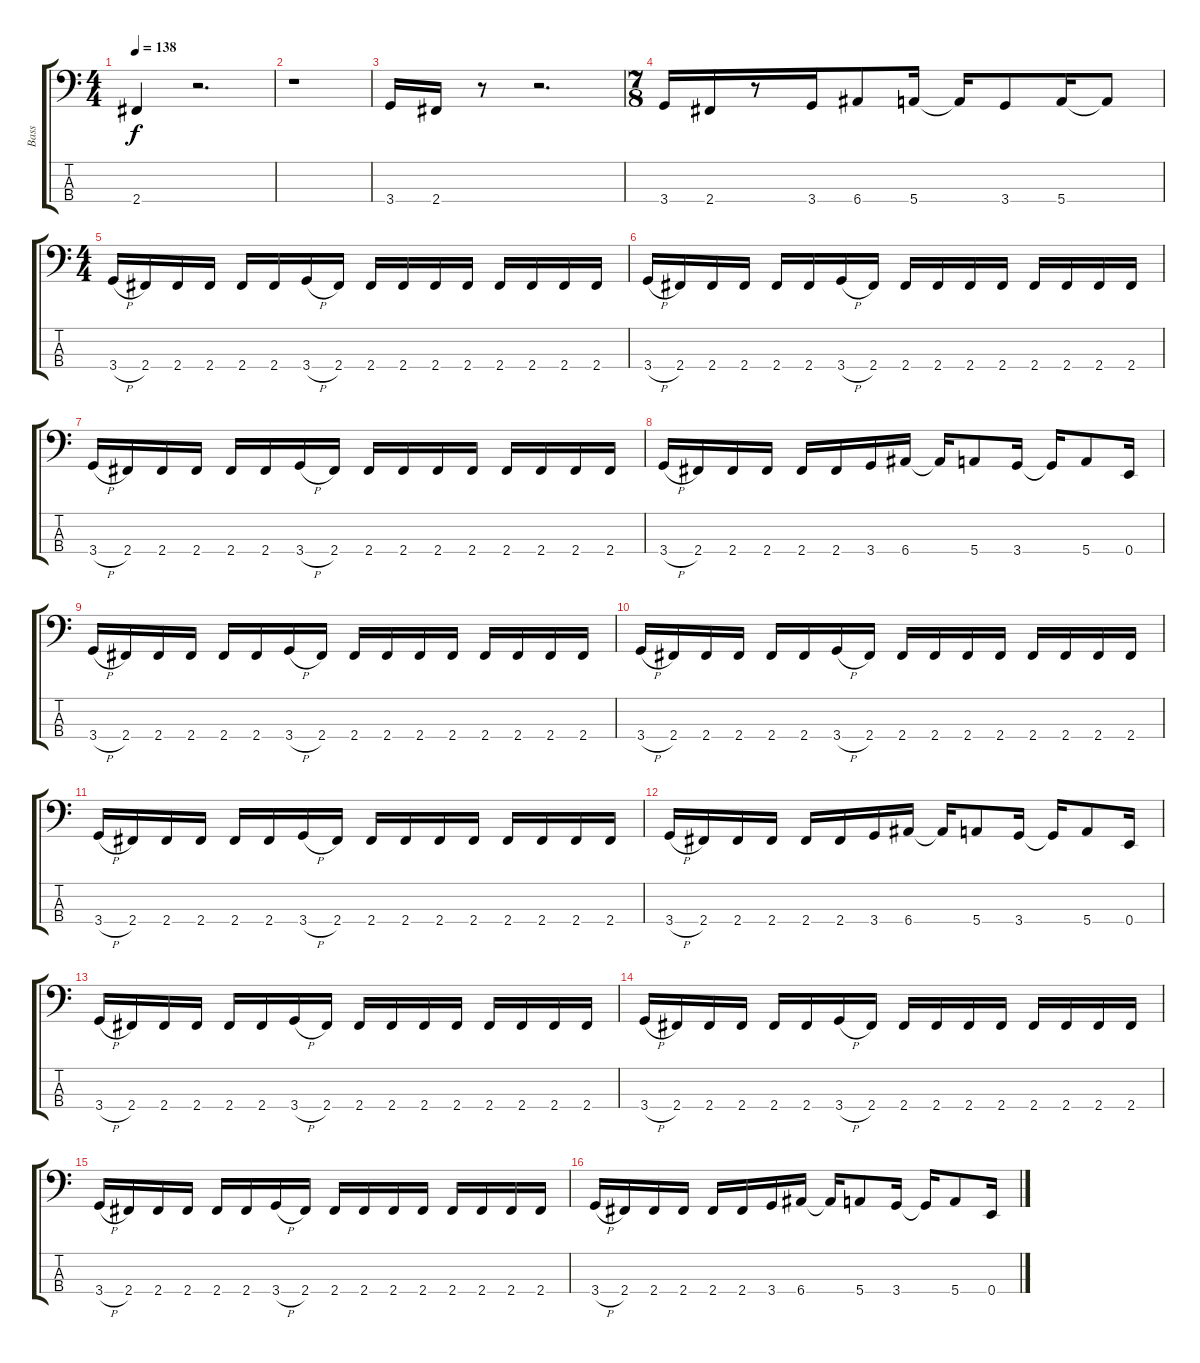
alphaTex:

\track ("Bass" "Bass") {instrument electricbassfinger}
\staff {score tabs}
\tuning (G2 D2 A1 E1) {hide}
\ts (4 4)
\tempo 138
\clef f4
\ks c
2.4.4{dy f} r.2{d} |
r.1 |
3.4.16 2.4.16 r.8 r.2{d} |
\ts (7 8)
3.4.16 2.4.16 r.8 3.4.16 6.4.8 5.4.16 5.4{t}.16 3.4.8 5.4.16 5.4{t}.8 |
\ts (4 4)
3.4{h}.16 2.4.16 2.4.16 2.4.16 2.4.16 2.4.16 3.4{h}.16 2.4.16 2.4.16 2.4.16 2.4.16 2.4.16 2.4.16 2.4.16 2.4.16 2.4.16 |
3.4{h}.16 2.4.16 2.4.16 2.4.16 2.4.16 2.4.16 3.4{h}.16 2.4.16 2.4.16 2.4.16 2.4.16 2.4.16 2.4.16 2.4.16 2.4.16 2.4.16 |
3.4{h}.16 2.4.16 2.4.16 2.4.16 2.4.16 2.4.16 3.4{h}.16 2.4.16 2.4.16 2.4.16 2.4.16 2.4.16 2.4.16 2.4.16 2.4.16 2.4.16 |
3.4{h}.16 2.4.16 2.4.16 2.4.16 2.4.16 2.4.16 3.4.16 6.4.16 6.4{t}.16 5.4.8 3.4.16 3.4{t}.16 5.4.8 0.4.16 |
3.4{h}.16 2.4.16 2.4.16 2.4.16 2.4.16 2.4.16 3.4{h}.16 2.4.16 2.4.16 2.4.16 2.4.16 2.4.16 2.4.16 2.4.16 2.4.16 2.4.16 |
3.4{h}.16 2.4.16 2.4.16 2.4.16 2.4.16 2.4.16 3.4{h}.16 2.4.16 2.4.16 2.4.16 2.4.16 2.4.16 2.4.16 2.4.16 2.4.16 2.4.16 |
3.4{h}.16 2.4.16 2.4.16 2.4.16 2.4.16 2.4.16 3.4{h}.16 2.4.16 2.4.16 2.4.16 2.4.16 2.4.16 2.4.16 2.4.16 2.4.16 2.4.16 |
3.4{h}.16 2.4.16 2.4.16 2.4.16 2.4.16 2.4.16 3.4.16 6.4.16 6.4{t}.16 5.4.8 3.4.16 3.4{t}.16 5.4.8 0.4.16 |
3.4{h}.16 2.4.16 2.4.16 2.4.16 2.4.16 2.4.16 3.4{h}.16 2.4.16 2.4.16 2.4.16 2.4.16 2.4.16 2.4.16 2.4.16 2.4.16 2.4.16 |
3.4{h}.16 2.4.16 2.4.16 2.4.16 2.4.16 2.4.16 3.4{h}.16 2.4.16 2.4.16 2.4.16 2.4.16 2.4.16 2.4.16 2.4.16 2.4.16 2.4.16 |
3.4{h}.16 2.4.16 2.4.16 2.4.16 2.4.16 2.4.16 3.4{h}.16 2.4.16 2.4.16 2.4.16 2.4.16 2.4.16 2.4.16 2.4.16 2.4.16 2.4.16 |
3.4{h}.16 2.4.16 2.4.16 2.4.16 2.4.16 2.4.16 3.4.16 6.4.16 6.4{t}.16 5.4.8 3.4.16 3.4{t}.16 5.4.8 0.4.16
